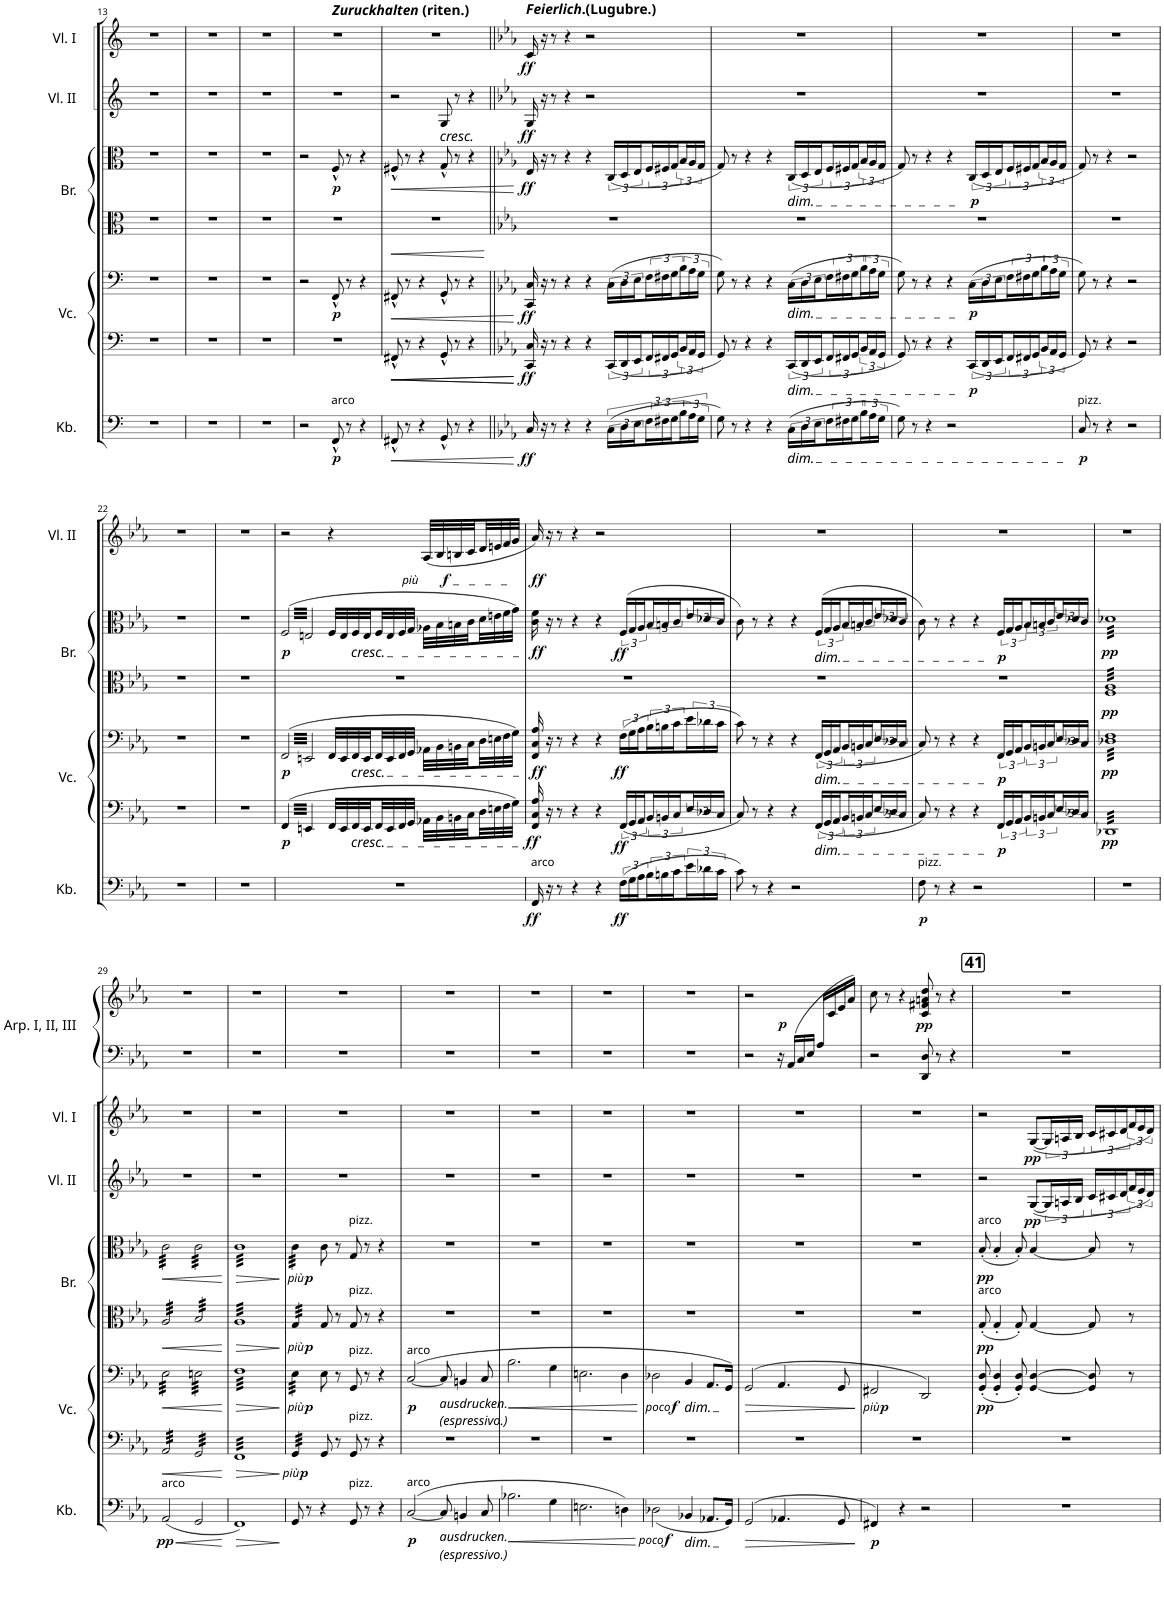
**kern	**dynam	**kern	**dynam	**kern	**dynam	**kern	**dynam	**kern	**dynam	**kern	**dynam	**kern	**dynam	**kern	**dynam	**kern	**kern	**dynam
*part10	*part10	*part9	*part9	*part8	*part8	*part7	*part7	*part6	*part6	*part5	*part5	*part4	*part4	*part3	*part3	*part2	*part1	*part1
*staff10	*staff10	*staff9	*staff9	*staff8	*staff8	*staff7	*staff7	*staff6	*staff6	*staff5	*staff5	*staff4	*staff4	*staff3	*staff3	*staff2	*staff1	*staff1
*I"8 Kontrabässe	*	*I"12 Violoncelle	*	*I"12 Violoncelle	*	*I"12 Bratschen	*	*I"12 Bratschen	*	*I"Violine II	*	*I"Violine II	*	*I"Violine I	*	*I"Arpa I, II, III	*I"Arpa I, II, III	*
*I'Kb.	*	*I'Vc.	*	*I'Vc.	*	*I'Br.	*	*I'Br.	*	*I'Vl. II	*	*I'Vl. II	*	*I'Vl. I	*	*I'Arp. I, II, III	*I'Arp. I, II, III	*
!!LO:PB:g=z
*clefF4	*	*clefF4	*	*clefF4	*	*clefC3	*	*clefC3	*	*clefG2	*	*clefG2	*	*clefG2	*	*clefF4	*clefG2	*
*Trd7c12	*	*	*	*	*	*	*	*	*	*	*	*	*	*Trd1c2	*	*Trd1c2	*Trd1c2	*
*k[]	*	*k[]	*	*k[]	*	*k[]	*	*k[]	*	*k[]	*	*k[]	*	*k[]	*	*k[]	*k[]	*
*M4/4	*	*M4/4	*	*M4/4	*	*M4/4	*	*M4/4	*	*M4/4	*	*M4/4	*	*M4/4	*	*M4/4	*M4/4	*
=13	=13	=13	=13	=13	=13	=13	=13	=13	=13	=13	=13	=13	=13	=13	=13	=13	=13	=13
1r	.	1r	.	1r	.	1r	.	1r	.	1r	.	1r	.	1r	.	1r	1r	.
=14	=14	=14	=14	=14	=14	=14	=14	=14	=14	=14	=14	=14	=14	=14	=14	=14	=14	=14
1r	.	1r	.	1r	.	1r	.	1r	.	1r	.	1r	.	1r	.	1r	1r	.
=15	=15	=15	=15	=15	=15	=15	=15	=15	=15	=15	=15	=15	=15	=15	=15	=15	=15	=15
1r	.	1r	.	1r	.	1r	.	1r	.	1r	.	1r	.	1r	.	1r	1r	.
=16	=16	=16	=16	=16	=16	=16	=16	=16	=16	=16	=16	=16	=16	=16	=16	=16	=16	=16
2r	.	1r	.	2r	.	1r	.	2r	.	1r	.	1r	.	1r	.	1r	1r	.
!LO:TX:a:t=arco	!	!	!	!	!	!	!	!	!	!	!	!	!	!	!	!	!	!
!	!LO:DY:b	!	!	!	!LO:DY:b	!	!	!	!LO:DY:b	!	!	!	!	!	!	!	!	!
8FF^^/	p	.	.	8FF^^/	p	.	.	8F^^/	p	.	.	.	.	.	.	.	.	.
8r	.	.	.	8r	.	.	.	8r	.	.	.	.	.	.	.	.	.	.
4r	.	.	.	4r	.	.	.	4r	.	.	.	.	.	.	.	.	.	.
=17	=17	=17	=17	=17	=17	=17	=17	=17	=17	=17	=17	=17	=17	=17	=17	=17	=17	=17
!	!LO:HP:b	!	!	!	!LO:HP:b	!	!	!	!LO:HP:b	!	!	!	!	!	!	!	!	!
8FF#X^^/	<	8FF#X^^/	.	8FF#X^^/	<	1r	.	8F#X^^/	<	1r	.	2r	.	1r	.	1r	1r	.
8r	.	8r	.	8r	.	.	.	8r	.	.	.	.	.	.	.	.	.	.
4r	.	4r	.	4r	.	.	.	4r	.	.	.	.	.	.	.	.	.	.
!	!	!	!	!	!	!	!	!	!	!	!	!LO:TX:b:i:t=cresc.	!	!	!	!	!	!
8GG^^/	.	8GG^^/	.	8GG^^/	.	.	.	8G^^/	.	.	.	8G/	.	.	.	.	.	.
8r	.	8r	.	8r	.	.	.	8r	.	.	.	8r	.	.	.	.	.	.
4r	.	4r	.	4r	.	.	.	4r	.	.	.	4r	.	.	.	.	.	.
.	[	.	.	.	[	.	.	.	[	.	.	.	.	.	.	.	.	.
=18||	=18||	=18||	=18||	=18||	=18||	=18||	=18||	=18||	=18||	=18||	=18||	=18||	=18||	=18||	=18||	=18||	=18||	=18||
*k[b-e-a-]	*	*k[b-e-a-]	*	*k[b-e-a-]	*	*k[b-e-a-]	*	*k[b-e-a-]	*	*k[b-e-a-]	*	*k[b-e-a-]	*	*k[b-e-a-]	*	*k[b-e-a-]	*k[b-e-a-]	*
!	!LO:DY:b	!	!LO:DY:b	!	!LO:DY:b	!	!	!	!LO:DY:b	!	!	!	!LO:DY:b	!	!LO:DY:b	!	!	!
16C/	ff	16CC/ 16C/	ff	16CC/ 16C/	ff	1r	.	16E-/	ff	1r	.	16G/	ff	16c/	ff	1r	1r	.
16r	.	16r	.	16r	.	.	.	16r	.	.	.	16r	.	16r	.	.	.	.
8r	.	8r	.	8r	.	.	.	8r	.	.	.	8r	.	8r	.	.	.	.
4r	.	4r	.	4r	.	.	.	4r	.	.	.	4r	.	4r	.	.	.	.
4r	.	4r	.	4r	.	.	.	4r	.	.	.	2r	.	2r	.	.	.	.
*	*	*Xbrackettup	*	*	*	*	*	*Xbrackettup	*	*	*	*	*	*	*	*	*	*
(36C\LL	.	36CC/LL	.	(36C\LL	.	.	.	(36C/LL	.	.	.	.	.	.	.	.	.	.
36D\	.	36DD/	.	36D\	.	.	.	36D/	.	.	.	.	.	.	.	.	.	.
36E-\J	.	36EE-/J	.	36E-\J	.	.	.	36E-/J	.	.	.	.	.	.	.	.	.	.
36F\L	.	36FF/L	.	36F\L	.	.	.	36F/L	.	.	.	.	.	.	.	.	.	.
36F#X\	.	36FF#X/	.	36F#X\	.	.	.	36F#X/	.	.	.	.	.	.	.	.	.	.
36G\J	.	36GG/J	.	36G\J	.	.	.	36G/J	.	.	.	.	.	.	.	.	.	.
36B-\L	.	36BB-/L	.	36B-\L	.	.	.	36B-/L	.	.	.	.	.	.	.	.	.	.
36A-\	.	36AA-/	.	36A-\	.	.	.	36A-/	.	.	.	.	.	.	.	.	.	.
36G\JJ	.	36GG/JJ	.	36G\JJ	.	.	.	36G/JJ	.	.	.	.	.	.	.	.	.	.
=19	=19	=19	=19	=19	=19	=19	=19	=19	=19	=19	=19	=19	=19	=19	=19	=19	=19	=19
8G\)	.	8GG/	.	8G\)	.	1r	.	8G/)	.	1r	.	1r	.	1r	.	1r	1r	.
8r	.	8r	.	8r	.	.	.	8r	.	.	.	.	.	.	.	.	.	.
4r	.	4r	.	4r	.	.	.	4r	.	.	.	.	.	.	.	.	.	.
4r	.	4r	.	4r	.	.	.	4r	.	.	.	.	.	.	.	.	.	.
!	!	!	!	!	!	!	!	!LO:TX:b:i:t=dim.	!	!	!	!	!	!	!	!	!	!
!	!	!	!	!LO:TX:b:i:t=dim.	!	!	!	!	!	!	!	!	!	!	!	!	!	!
!	!	!LO:TX:b:i:t=dim.	!	!	!	!	!	!	!	!	!	!	!	!	!	!	!	!
!LO:TX:b:i:t=dim.	!	!	!	!	!	!	!	!	!	!	!	!	!	!	!	!	!	!
(36C\LL	.	36CC/LL	.	(36C\LL	.	.	.	(36C/LL	.	.	.	.	.	.	.	.	.	.
36D\	.	36DD/	.	36D\	.	.	.	36D/	.	.	.	.	.	.	.	.	.	.
36E-\J	.	36EE-/J	.	36E-\J	.	.	.	36E-/J	.	.	.	.	.	.	.	.	.	.
36F\L	.	36FF/L	.	36F\L	.	.	.	36F/L	.	.	.	.	.	.	.	.	.	.
36F#X\	.	36FF#X/	.	36F#X\	.	.	.	36F#X/	.	.	.	.	.	.	.	.	.	.
36G\J	.	36GG/J	.	36G\J	.	.	.	36G/J	.	.	.	.	.	.	.	.	.	.
36B-\L	.	36BB-/L	.	36B-\L	.	.	.	36B-/L	.	.	.	.	.	.	.	.	.	.
36A-\	.	36AA-/	.	36A-\	.	.	.	36A-/	.	.	.	.	.	.	.	.	.	.
36G\JJ	.	36GG/JJ	.	36G\JJ	.	.	.	36G/JJ	.	.	.	.	.	.	.	.	.	.
=20	=20	=20	=20	=20	=20	=20	=20	=20	=20	=20	=20	=20	=20	=20	=20	=20	=20	=20
8G\)	.	8GG/	.	8G\)	.	1r	.	8G/)	.	1r	.	1r	.	1r	.	1r	1r	.
8r	.	8r	.	8r	.	.	.	8r	.	.	.	.	.	.	.	.	.	.
4r	.	4r	.	4r	.	.	.	4r	.	.	.	.	.	.	.	.	.	.
2r	.	4r	.	4r	.	.	.	4r	.	.	.	.	.	.	.	.	.	.
!	!	!	!LO:DY:b	!	!LO:DY:b	!	!	!	!LO:DY:b	!	!	!	!	!	!	!	!	!
.	.	36CC/LL	p	(36C\LL	p	.	.	(36C/LL	p	.	.	.	.	.	.	.	.	.
.	.	36DD/	.	36D\	.	.	.	36D/	.	.	.	.	.	.	.	.	.	.
.	.	36EE-/J	.	36E-\J	.	.	.	36E-/J	.	.	.	.	.	.	.	.	.	.
.	.	36FF/L	.	36F\L	.	.	.	36F/L	.	.	.	.	.	.	.	.	.	.
.	.	36FF#X/	.	36F#X\	.	.	.	36F#X/	.	.	.	.	.	.	.	.	.	.
.	.	36GG/J	.	36G\J	.	.	.	36G/J	.	.	.	.	.	.	.	.	.	.
.	.	36BB-/L	.	36B-\L	.	.	.	36B-/L	.	.	.	.	.	.	.	.	.	.
.	.	36AA-/	.	36A-\	.	.	.	36A-/	.	.	.	.	.	.	.	.	.	.
.	.	36GG/JJ	.	36G\JJ	.	.	.	36G/JJ	.	.	.	.	.	.	.	.	.	.
=21	=21	=21	=21	=21	=21	=21	=21	=21	=21	=21	=21	=21	=21	=21	=21	=21	=21	=21
!LO:TX:a:t=pizz.	!	!	!	!	!	!	!	!	!	!	!	!	!	!	!	!	!	!
!	!LO:DY:b	!	!	!	!	!	!	!	!	!	!	!	!	!	!	!	!	!
8C/	p	8GG/	.	8G\)	.	1r	.	8G/)	.	1r	.	1r	.	1r	.	1r	1r	.
8r	.	8r	.	8r	.	.	.	8r	.	.	.	.	.	.	.	.	.	.
4r	.	4r	.	4r	.	.	.	4r	.	.	.	.	.	.	.	.	.	.
2r	.	2r	.	2r	.	.	.	2r	.	.	.	.	.	.	.	.	.	.
!!LO:LB:g=z
=22	=22	=22	=22	=22	=22	=22	=22	=22	=22	=22	=22	=22	=22	=22	=22	=22	=22	=22
1r	.	1r	.	1r	.	1r	.	1r	.	1r	.	1r	.	1r	.	1r	1r	.
=23	=23	=23	=23	=23	=23	=23	=23	=23	=23	=23	=23	=23	=23	=23	=23	=23	=23	=23
1r	.	1r	.	1r	.	1r	.	1r	.	1r	.	1r	.	1r	.	1r	1r	.
=24	=24	=24	=24	=24	=24	=24	=24	=24	=24	=24	=24	=24	=24	=24	=24	=24	=24	=24
!	!	!	!LO:DY:b	!	!LO:DY:b	!	!	!	!LO:DY:b	!	!	!	!	!	!	!	!	!
*	*	*	*	*tremolo	*	*	*	*	*	*	*	*	*	*	*	*	*	*
*	*	*	*	*	*	*	*	*tremolo	*	*	*	*	*	*	*	*	*	*
1r	.	4FF/	p	(32FF/LLL	p	1r	.	(32F/LLL	p	2r	.	1r	.	1r	.	1r	1r	.
.	.	.	.	32EEn/	.	.	.	32En/	.	.	.	.	.	.	.	.	.	.
.	.	.	.	32FF/	.	.	.	32F/	.	.	.	.	.	.	.	.	.	.
.	.	.	.	32EEn/	.	.	.	32En/	.	.	.	.	.	.	.	.	.	.
.	.	.	.	32FF/	.	.	.	32F/	.	.	.	.	.	.	.	.	.	.
.	.	.	.	32EEn/	.	.	.	32En/	.	.	.	.	.	.	.	.	.	.
.	.	.	.	32FF/	.	.	.	32F/	.	.	.	.	.	.	.	.	.	.
.	.	.	.	32EEn/	.	.	.	32En/	.	.	.	.	.	.	.	.	.	.
.	.	4EEn/	.	32FF/	.	.	.	32F/	.	.	.	.	.	.	.	.	.	.
.	.	.	.	32EEn/	.	.	.	32En/	.	.	.	.	.	.	.	.	.	.
.	.	.	.	32FF/	.	.	.	32F/	.	.	.	.	.	.	.	.	.	.
.	.	.	.	32EEn/	.	.	.	32En/	.	.	.	.	.	.	.	.	.	.
.	.	.	.	32FF/	.	.	.	32F/	.	.	.	.	.	.	.	.	.	.
.	.	.	.	32EEn/	.	.	.	32En/	.	.	.	.	.	.	.	.	.	.
.	.	.	.	32FF/	.	.	.	32F/	.	.	.	.	.	.	.	.	.	.
.	.	.	.	32EEn/JJJ	.	.	.	32En/JJJ	.	.	.	.	.	.	.	.	.	.
*	*	*	*	*	*	*	*	*Xtremolo	*	*	*	*	*	*	*	*	*	*
*	*	*	*	*Xtremolo	*	*	*	*	*	*	*	*	*	*	*	*	*	*
.	.	32FF/LLL	.	32FF/LLL	.	.	.	32F/LLL	.	4r	.	.	.	.	.	.	.	.
.	.	32EE/	.	32EE/	.	.	.	32E/	.	.	.	.	.	.	.	.	.	.
!	!	!	!	!	!	!	!	!LO:TX:b:i:t=cresc.	!	!	!	!	!	!	!	!	!	!
!	!	!	!	!LO:TX:b:i:t=cresc.	!	!	!	!	!	!	!	!	!	!	!	!	!	!
!	!	!LO:TX:b:i:t=cresc.	!	!	!	!	!	!	!	!	!	!	!	!	!	!	!	!
.	.	32FF/	.	32FF/	.	.	.	32F/	.	.	.	.	.	.	.	.	.	.
.	.	32EE/	.	32EE/	.	.	.	32E/	.	.	.	.	.	.	.	.	.	.
.	.	32FF/	.	32FF/	.	.	.	32F/	.	.	.	.	.	.	.	.	.	.
.	.	32EE/	.	32EE/	.	.	.	32E/	.	.	.	.	.	.	.	.	.	.
.	.	32FF/	.	32FF/	.	.	.	32F/	.	.	.	.	.	.	.	.	.	.
.	.	32GG/JJJ	.	32GG/JJJ	.	.	.	32G/JJJ	.	.	.	.	.	.	.	.	.	.
!	!	!	!	!	!	!	!	!	!	!	!LO:DY:b	!	!	!	!	!	!	!
!	!	!	!	!	!	!	!	!	!	!	!LO:DY:n=1:b	!	!	!	!	!	!	!
.	.	32AA-X\LLL	.	32AA-X\LLL	.	.	.	32A-X\LLL	.	32A-/LLL	other-dynamics f	.	.	.	.	.	.	.
.	.	32BB-\	.	32BB-\	.	.	.	32B-\	.	32B-/	.	.	.	.	.	.	.	.
.	.	32BBn\	.	32BBn\	.	.	.	32Bn\	.	32Bn/	.	.	.	.	.	.	.	.
.	.	32C\	.	32C\	.	.	.	32c\	.	32c/	.	.	.	.	.	.	.	.
.	.	32D\	.	32D\	.	.	.	32d\	.	32d/	.	.	.	.	.	.	.	.
.	.	32En\	.	32En\	.	.	.	32en\	.	32en/	.	.	.	.	.	.	.	.
.	.	32F\	.	32F\	.	.	.	32f\	.	32f/	.	.	.	.	.	.	.	.
.	.	32G\JJJ	.	32G\JJJ)	.	.	.	32g\JJJ)	.	32g/JJJ	.	.	.	.	.	.	.	.
=25	=25	=25	=25	=25	=25	=25	=25	=25	=25	=25	=25	=25	=25	=25	=25	=25	=25	=25
!LO:TX:a:t=arco	!	!	!	!	!	!	!	!	!	!	!	!	!	!	!	!	!	!
!	!LO:DY:b	!	!LO:DY:b	!	!LO:DY:b	!	!	!	!LO:DY:b	!	!LO:DY:b	!	!	!	!	!	!	!
16FF/	ff	16FF/ 16C/ 16A-/	ff	16FF/ 16C/ 16A-/	ff	1r	.	16c\ 16f\	ff	16a-/	ff	1r	.	1r	.	1r	1r	.
16r	.	16r	.	16r	.	.	.	16r	.	16r	.	.	.	.	.	.	.	.
8r	.	8r	.	8r	.	.	.	8r	.	8r	.	.	.	.	.	.	.	.
4r	.	4r	.	4r	.	.	.	4r	.	4r	.	.	.	.	.	.	.	.
4r	.	4r	.	4r	.	.	.	4r	.	2r	.	.	.	.	.	.	.	.
!	!LO:DY:b	!	!LO:DY:b	!	!LO:DY:b	!	!	!	!LO:DY:b	!	!	!	!	!	!	!	!	!
(36F\LL	ff	36FF/LL	ff	(36F\LL	ff	.	.	(36F/LL	ff	.	.	.	.	.	.	.	.	.
36G\	.	36GG/	.	36G\	.	.	.	36G/	.	.	.	.	.	.	.	.	.	.
36A-\J	.	36AA-/J	.	36A-\J	.	.	.	36A-/J	.	.	.	.	.	.	.	.	.	.
36B-\L	.	36BB-/L	.	36B-\L	.	.	.	36B-/L	.	.	.	.	.	.	.	.	.	.
36Bn\	.	36BBn/	.	36Bn\	.	.	.	36Bn/	.	.	.	.	.	.	.	.	.	.
36c\J	.	36C/J	.	36c\J	.	.	.	36c/J	.	.	.	.	.	.	.	.	.	.
36e-\L	.	36E-/L	.	36e-\L	.	.	.	36e-/L	.	.	.	.	.	.	.	.	.	.
36d-X\	.	36D-X/	.	36d-X\	.	.	.	36d-X/	.	.	.	.	.	.	.	.	.	.
36c\JJ	.	36C/JJ	.	36c\JJ	.	.	.	36c/JJ	.	.	.	.	.	.	.	.	.	.
=26	=26	=26	=26	=26	=26	=26	=26	=26	=26	=26	=26	=26	=26	=26	=26	=26	=26	=26
8c\)	.	8C/	.	8c\)	.	1r	.	8c\)	.	1r	.	1r	.	1r	.	1r	1r	.
8r	.	8r	.	8r	.	.	.	8r	.	.	.	.	.	.	.	.	.	.
4r	.	4r	.	4r	.	.	.	4r	.	.	.	.	.	.	.	.	.	.
2r	.	4r	.	4r	.	.	.	4r	.	.	.	.	.	.	.	.	.	.
*	*	*	*	*Xbrackettup	*	*	*	*	*	*	*	*	*	*	*	*	*	*
!	!	!	!	!	!	!	!	!LO:TX:b:i:t=dim.	!	!	!	!	!	!	!	!	!	!
!	!	!	!	!LO:TX:b:i:t=dim.	!	!	!	!	!	!	!	!	!	!	!	!	!	!
!	!	!LO:TX:b:i:t=dim.	!	!	!	!	!	!	!	!	!	!	!	!	!	!	!	!
.	.	36FF/LL	.	(36FF/LL	.	.	.	(36F/LL	.	.	.	.	.	.	.	.	.	.
.	.	36GG/	.	36GG/	.	.	.	36G/	.	.	.	.	.	.	.	.	.	.
.	.	36AA-/J	.	36AA-/J	.	.	.	36A-/J	.	.	.	.	.	.	.	.	.	.
.	.	36BB-/L	.	36BB-/L	.	.	.	36B-/L	.	.	.	.	.	.	.	.	.	.
.	.	36BBn/	.	36BBn/	.	.	.	36Bn/	.	.	.	.	.	.	.	.	.	.
.	.	36C/J	.	36C/J	.	.	.	36c/J	.	.	.	.	.	.	.	.	.	.
.	.	36E-/L	.	36E-/L	.	.	.	36e-/L	.	.	.	.	.	.	.	.	.	.
.	.	36D-X/	.	36D-X/	.	.	.	36d-X/	.	.	.	.	.	.	.	.	.	.
.	.	36C/JJ	.	36C/JJ	.	.	.	36c/JJ	.	.	.	.	.	.	.	.	.	.
=27	=27	=27	=27	=27	=27	=27	=27	=27	=27	=27	=27	=27	=27	=27	=27	=27	=27	=27
!LO:TX:a:t=pizz.	!	!	!	!	!	!	!	!	!	!	!	!	!	!	!	!	!	!
!	!LO:DY:b	!	!	!	!	!	!	!	!	!	!	!	!	!	!	!	!	!
8F\	p	8C/	.	8C/)	.	1r	.	8c\)	.	1r	.	1r	.	1r	.	1r	1r	.
8r	.	8r	.	8r	.	.	.	8r	.	.	.	.	.	.	.	.	.	.
4r	.	4r	.	4r	.	.	.	4r	.	.	.	.	.	.	.	.	.	.
2r	.	4r	.	4r	.	.	.	4r	.	.	.	.	.	.	.	.	.	.
!	!	!	!LO:DY:b	!	!LO:DY:b	!	!	!	!LO:DY:b	!	!	!	!	!	!	!	!	!
.	.	36FF/LL	p	36FF/LL	p	.	.	36F/LL	p	.	.	.	.	.	.	.	.	.
.	.	36GG/	.	36GG/	.	.	.	36G/	.	.	.	.	.	.	.	.	.	.
.	.	36AA-/J	.	36AA-/J	.	.	.	36A-/J	.	.	.	.	.	.	.	.	.	.
.	.	36BB-/L	.	36BB-/L	.	.	.	36B-/L	.	.	.	.	.	.	.	.	.	.
.	.	36BBn/	.	36BBn/	.	.	.	36Bn/	.	.	.	.	.	.	.	.	.	.
.	.	36C/J	.	36C/J	.	.	.	36c/J	.	.	.	.	.	.	.	.	.	.
.	.	36E-/L	.	36E-/L	.	.	.	36e-/L	.	.	.	.	.	.	.	.	.	.
.	.	36D-X/	.	36D-X/	.	.	.	36d-X/	.	.	.	.	.	.	.	.	.	.
.	.	36C/JJ	.	36C/JJ	.	.	.	36c/JJ	.	.	.	.	.	.	.	.	.	.
=28	=28	=28	=28	=28	=28	=28	=28	=28	=28	=28	=28	=28	=28	=28	=28	=28	=28	=28
!	!	!	!LO:DY:b	!	!LO:DY:b	!	!LO:DY:b	!	!LO:DY:b	!	!	!	!	!	!	!	!	!
*	*	*tremolo	*	*	*	*	*	*	*	*	*	*	*	*	*	*	*	*
*	*	*	*	*tremolo	*	*	*	*	*	*	*	*	*	*	*	*	*	*
*	*	*	*	*	*	*tremolo	*	*	*	*	*	*	*	*	*	*	*	*
*	*	*	*	*	*	*	*	*tremolo	*	*	*	*	*	*	*	*	*	*
1r	.	32DD-XLLL	pp	32D-X 32FLLL	pp	32F 32A-LLL	pp	32d-XLLL	pp	1r	.	1r	.	1r	.	1r	1r	.
.	.	32DD-X	.	32D-X 32F	.	32F 32A-	.	32d-X	.	.	.	.	.	.	.	.	.	.
.	.	32DD-X	.	32D-X 32F	.	32F 32A-	.	32d-X	.	.	.	.	.	.	.	.	.	.
.	.	32DD-X	.	32D-X 32F	.	32F 32A-	.	32d-X	.	.	.	.	.	.	.	.	.	.
.	.	32DD-X	.	32D-X 32F	.	32F 32A-	.	32d-X	.	.	.	.	.	.	.	.	.	.
.	.	32DD-X	.	32D-X 32F	.	32F 32A-	.	32d-X	.	.	.	.	.	.	.	.	.	.
.	.	32DD-X	.	32D-X 32F	.	32F 32A-	.	32d-X	.	.	.	.	.	.	.	.	.	.
.	.	32DD-X	.	32D-X 32F	.	32F 32A-	.	32d-X	.	.	.	.	.	.	.	.	.	.
.	.	32DD-X	.	32D-X 32F	.	32F 32A-	.	32d-X	.	.	.	.	.	.	.	.	.	.
.	.	32DD-X	.	32D-X 32F	.	32F 32A-	.	32d-X	.	.	.	.	.	.	.	.	.	.
.	.	32DD-X	.	32D-X 32F	.	32F 32A-	.	32d-X	.	.	.	.	.	.	.	.	.	.
.	.	32DD-X	.	32D-X 32F	.	32F 32A-	.	32d-X	.	.	.	.	.	.	.	.	.	.
.	.	32DD-X	.	32D-X 32F	.	32F 32A-	.	32d-X	.	.	.	.	.	.	.	.	.	.
.	.	32DD-X	.	32D-X 32F	.	32F 32A-	.	32d-X	.	.	.	.	.	.	.	.	.	.
.	.	32DD-X	.	32D-X 32F	.	32F 32A-	.	32d-X	.	.	.	.	.	.	.	.	.	.
.	.	32DD-X	.	32D-X 32F	.	32F 32A-	.	32d-X	.	.	.	.	.	.	.	.	.	.
.	.	32DD-X	.	32D-X 32F	.	32F 32A-	.	32d-X	.	.	.	.	.	.	.	.	.	.
.	.	32DD-X	.	32D-X 32F	.	32F 32A-	.	32d-X	.	.	.	.	.	.	.	.	.	.
.	.	32DD-X	.	32D-X 32F	.	32F 32A-	.	32d-X	.	.	.	.	.	.	.	.	.	.
.	.	32DD-X	.	32D-X 32F	.	32F 32A-	.	32d-X	.	.	.	.	.	.	.	.	.	.
.	.	32DD-X	.	32D-X 32F	.	32F 32A-	.	32d-X	.	.	.	.	.	.	.	.	.	.
.	.	32DD-X	.	32D-X 32F	.	32F 32A-	.	32d-X	.	.	.	.	.	.	.	.	.	.
.	.	32DD-X	.	32D-X 32F	.	32F 32A-	.	32d-X	.	.	.	.	.	.	.	.	.	.
.	.	32DD-X	.	32D-X 32F	.	32F 32A-	.	32d-X	.	.	.	.	.	.	.	.	.	.
.	.	32DD-X	.	32D-X 32F	.	32F 32A-	.	32d-X	.	.	.	.	.	.	.	.	.	.
.	.	32DD-X	.	32D-X 32F	.	32F 32A-	.	32d-X	.	.	.	.	.	.	.	.	.	.
.	.	32DD-X	.	32D-X 32F	.	32F 32A-	.	32d-X	.	.	.	.	.	.	.	.	.	.
.	.	32DD-X	.	32D-X 32F	.	32F 32A-	.	32d-X	.	.	.	.	.	.	.	.	.	.
.	.	32DD-X	.	32D-X 32F	.	32F 32A-	.	32d-X	.	.	.	.	.	.	.	.	.	.
.	.	32DD-X	.	32D-X 32F	.	32F 32A-	.	32d-X	.	.	.	.	.	.	.	.	.	.
.	.	32DD-X	.	32D-X 32F	.	32F 32A-	.	32d-X	.	.	.	.	.	.	.	.	.	.
.	.	32DD-XJJJ	.	32D-X 32FJJJ	.	32F 32A-JJJ	.	32d-XJJJ	.	.	.	.	.	.	.	.	.	.
!!LO:LB:g=z
=29	=29	=29	=29	=29	=29	=29	=29	=29	=29	=29	=29	=29	=29	=29	=29	=29	=29	=29
!LO:TX:a:t=arco	!	!	!	!	!	!	!	!	!	!	!	!	!	!	!	!	!	!
!	!LO:HP:b	!	!	!	!LO:HP:b	!	!	!	!LO:HP:b	!	!	!	!	!	!	!	!	!
!	!LO:DY:n=1:b	!	!	!	!	!	!	!	!	!	!	!	!	!	!	!	!	!
(2AA-/	< pp	32AA-/LLL	.	32E-\LLL	<	32A-/LLL	.	32c\LLL	<	1r	.	1r	.	1r	.	1r	1r	.
.	.	32AA-/	.	32E-\	.	32A-/	.	32c\	.	.	.	.	.	.	.	.	.	.
.	.	32AA-/	.	32E-\	.	32A-/	.	32c\	.	.	.	.	.	.	.	.	.	.
.	.	32AA-/	.	32E-\	.	32A-/	.	32c\	.	.	.	.	.	.	.	.	.	.
.	.	32AA-/	.	32E-\	.	32A-/	.	32c\	.	.	.	.	.	.	.	.	.	.
.	.	32AA-/	.	32E-\	.	32A-/	.	32c\	.	.	.	.	.	.	.	.	.	.
.	.	32AA-/	.	32E-\	.	32A-/	.	32c\	.	.	.	.	.	.	.	.	.	.
.	.	32AA-/	.	32E-\	.	32A-/	.	32c\	.	.	.	.	.	.	.	.	.	.
.	.	32AA-/	.	32E-\	.	32A-/	.	32c\	.	.	.	.	.	.	.	.	.	.
.	.	32AA-/	.	32E-\	.	32A-/	.	32c\	.	.	.	.	.	.	.	.	.	.
.	.	32AA-/	.	32E-\	.	32A-/	.	32c\	.	.	.	.	.	.	.	.	.	.
.	.	32AA-/	.	32E-\	.	32A-/	.	32c\	.	.	.	.	.	.	.	.	.	.
.	.	32AA-/	.	32E-\	.	32A-/	.	32c\	.	.	.	.	.	.	.	.	.	.
.	.	32AA-/	.	32E-\	.	32A-/	.	32c\	.	.	.	.	.	.	.	.	.	.
.	.	32AA-/	.	32E-\	.	32A-/	.	32c\	.	.	.	.	.	.	.	.	.	.
.	.	32AA-/JJJ	.	32E-\JJJ	.	32A-/JJJ	.	32c\JJJ	.	.	.	.	.	.	.	.	.	.
2GG/	.	32GG/LLL	.	32En\LLL	.	32B-/LLL	.	32c\LLL	.	.	.	.	.	.	.	.	.	.
.	.	32GG/	.	32En\	.	32B-/	.	32c\	.	.	.	.	.	.	.	.	.	.
.	.	32GG/	.	32En\	.	32B-/	.	32c\	.	.	.	.	.	.	.	.	.	.
.	.	32GG/	.	32En\	.	32B-/	.	32c\	.	.	.	.	.	.	.	.	.	.
.	.	32GG/	.	32En\	.	32B-/	.	32c\	.	.	.	.	.	.	.	.	.	.
.	.	32GG/	.	32En\	.	32B-/	.	32c\	.	.	.	.	.	.	.	.	.	.
.	.	32GG/	.	32En\	.	32B-/	.	32c\	.	.	.	.	.	.	.	.	.	.
.	.	32GG/	.	32En\	.	32B-/	.	32c\	.	.	.	.	.	.	.	.	.	.
.	.	32GG/	.	32En\	.	32B-/	.	32c\	.	.	.	.	.	.	.	.	.	.
.	.	32GG/	.	32En\	.	32B-/	.	32c\	.	.	.	.	.	.	.	.	.	.
.	.	32GG/	.	32En\	.	32B-/	.	32c\	.	.	.	.	.	.	.	.	.	.
.	.	32GG/	.	32En\	.	32B-/	.	32c\	.	.	.	.	.	.	.	.	.	.
.	.	32GG/	.	32En\	.	32B-/	.	32c\	.	.	.	.	.	.	.	.	.	.
.	.	32GG/	.	32En\	.	32B-/	.	32c\	.	.	.	.	.	.	.	.	.	.
.	.	32GG/	.	32En\	.	32B-/	.	32c\	.	.	.	.	.	.	.	.	.	.
.	.	32GG/JJJ	.	32En\JJJ	.	32B-/JJJ	.	32c\JJJ	.	.	.	.	.	.	.	.	.	.
.	[	.	.	.	[	.	.	.	[	.	.	.	.	.	.	.	.	.
=30	=30	=30	=30	=30	=30	=30	=30	=30	=30	=30	=30	=30	=30	=30	=30	=30	=30	=30
!	!LO:HP:b	!	!	!	!LO:HP:b	!	!	!	!LO:HP:b	!	!	!	!	!	!	!	!	!
1FF)	>	32FFLLL	.	32FLLL	>	32A-LLL	.	32cLLL	>	1r	.	1r	.	1r	.	1r	1r	.
.	.	32FF	.	32F	.	32A-	.	32c	.	.	.	.	.	.	.	.	.	.
.	.	32FF	.	32F	.	32A-	.	32c	.	.	.	.	.	.	.	.	.	.
.	.	32FF	.	32F	.	32A-	.	32c	.	.	.	.	.	.	.	.	.	.
.	.	32FF	.	32F	.	32A-	.	32c	.	.	.	.	.	.	.	.	.	.
.	.	32FF	.	32F	.	32A-	.	32c	.	.	.	.	.	.	.	.	.	.
.	.	32FF	.	32F	.	32A-	.	32c	.	.	.	.	.	.	.	.	.	.
.	.	32FF	.	32F	.	32A-	.	32c	.	.	.	.	.	.	.	.	.	.
.	.	32FF	.	32F	.	32A-	.	32c	.	.	.	.	.	.	.	.	.	.
.	.	32FF	.	32F	.	32A-	.	32c	.	.	.	.	.	.	.	.	.	.
.	.	32FF	.	32F	.	32A-	.	32c	.	.	.	.	.	.	.	.	.	.
.	.	32FF	.	32F	.	32A-	.	32c	.	.	.	.	.	.	.	.	.	.
.	.	32FF	.	32F	.	32A-	.	32c	.	.	.	.	.	.	.	.	.	.
.	.	32FF	.	32F	.	32A-	.	32c	.	.	.	.	.	.	.	.	.	.
.	.	32FF	.	32F	.	32A-	.	32c	.	.	.	.	.	.	.	.	.	.
.	.	32FF	.	32F	.	32A-	.	32c	.	.	.	.	.	.	.	.	.	.
.	.	32FF	.	32F	.	32A-	.	32c	.	.	.	.	.	.	.	.	.	.
.	.	32FF	.	32F	.	32A-	.	32c	.	.	.	.	.	.	.	.	.	.
.	.	32FF	.	32F	.	32A-	.	32c	.	.	.	.	.	.	.	.	.	.
.	.	32FF	.	32F	.	32A-	.	32c	.	.	.	.	.	.	.	.	.	.
.	.	32FF	.	32F	.	32A-	.	32c	.	.	.	.	.	.	.	.	.	.
.	.	32FF	.	32F	.	32A-	.	32c	.	.	.	.	.	.	.	.	.	.
.	.	32FF	.	32F	.	32A-	.	32c	.	.	.	.	.	.	.	.	.	.
.	.	32FF	.	32F	.	32A-	.	32c	.	.	.	.	.	.	.	.	.	.
.	.	32FF	.	32F	.	32A-	.	32c	.	.	.	.	.	.	.	.	.	.
.	.	32FF	.	32F	.	32A-	.	32c	.	.	.	.	.	.	.	.	.	.
.	.	32FF	.	32F	.	32A-	.	32c	.	.	.	.	.	.	.	.	.	.
.	.	32FF	.	32F	.	32A-	.	32c	.	.	.	.	.	.	.	.	.	.
.	.	32FF	.	32F	.	32A-	.	32c	.	.	.	.	.	.	.	.	.	.
.	.	32FF	.	32F	.	32A-	.	32c	.	.	.	.	.	.	.	.	.	.
.	.	32FF	.	32F	.	32A-	.	32c	.	.	.	.	.	.	.	.	.	.
.	.	32FFJJJ	.	32FJJJ	.	32A-JJJ	.	32cJJJ	.	.	.	.	.	.	.	.	.	.
.	]	.	.	.	]	.	.	.	]	.	.	.	.	.	.	.	.	.
=31	=31	=31	=31	=31	=31	=31	=31	=31	=31	=31	=31	=31	=31	=31	=31	=31	=31	=31
!	!	!	!LO:DY:b	!	!	!	!	!	!	!	!	!	!	!	!	!	!	!
!	!	!	!LO:DY:n=1:b	!	!LO:DY:b	!	!	!	!	!	!	!	!	!	!	!	!	!
!	!	!	!	!	!LO:DY:n=1:b	!	!LO:DY:b	!	!	!	!	!	!	!	!	!	!	!
!	!	!	!	!	!	!	!LO:DY:n=1:b	!	!LO:DY:b	!	!	!	!	!	!	!	!	!
!	!	!	!	!	!	!	!	!	!LO:DY:n=1:b	!	!	!	!	!	!	!	!	!
8GG/	.	32GG/LLL	other-dynamics p	32E-\LLL	other-dynamics p	32G/LLL	other-dynamics p	32c\LLL	other-dynamics p	1r	.	1r	.	1r	.	1r	1r	.
.	.	32GG/	.	32E-\	.	32G/	.	32c\	.	.	.	.	.	.	.	.	.	.
.	.	32GG/	.	32E-\	.	32G/	.	32c\	.	.	.	.	.	.	.	.	.	.
.	.	32GG/	.	32E-\	.	32G/	.	32c\	.	.	.	.	.	.	.	.	.	.
8r	.	32GG/	.	32E-\	.	32G/	.	32c\	.	.	.	.	.	.	.	.	.	.
.	.	32GG/	.	32E-\	.	32G/	.	32c\	.	.	.	.	.	.	.	.	.	.
.	.	32GG/	.	32E-\	.	32G/	.	32c\	.	.	.	.	.	.	.	.	.	.
.	.	32GG/JJJ	.	32E-\JJJ	.	32G/JJJ	.	32c\JJJ	.	.	.	.	.	.	.	.	.	.
*	*	*	*	*	*	*	*	*Xtremolo	*	*	*	*	*	*	*	*	*	*
*	*	*	*	*	*	*Xtremolo	*	*	*	*	*	*	*	*	*	*	*	*
*	*	*	*	*Xtremolo	*	*	*	*	*	*	*	*	*	*	*	*	*	*
*	*	*Xtremolo	*	*	*	*	*	*	*	*	*	*	*	*	*	*	*	*
4r	.	8GG/	.	8E-\	.	8G/	.	8c\	.	.	.	.	.	.	.	.	.	.
.	.	8r	.	8r	.	8r	.	8r	.	.	.	.	.	.	.	.	.	.
!	!	!	!	!	!	!	!	!LO:TX:a:t=pizz.	!	!	!	!	!	!	!	!	!	!
!	!	!	!	!	!	!LO:TX:a:t=pizz.	!	!	!	!	!	!	!	!	!	!	!	!
!	!	!	!	!LO:TX:a:t=pizz.	!	!	!	!	!	!	!	!	!	!	!	!	!	!
!	!	!LO:TX:a:t=pizz.	!	!	!	!	!	!	!	!	!	!	!	!	!	!	!	!
!LO:TX:a:t=pizz.	!	!	!	!	!	!	!	!	!	!	!	!	!	!	!	!	!	!
8GG/	.	8GG/	.	8GG/	.	8G/	.	8G/	.	.	.	.	.	.	.	.	.	.
8r	.	8r	.	8r	.	8r	.	8r	.	.	.	.	.	.	.	.	.	.
4r	.	4r	.	4r	.	4r	.	4r	.	.	.	.	.	.	.	.	.	.
=32	=32	=32	=32	=32	=32	=32	=32	=32	=32	=32	=32	=32	=32	=32	=32	=32	=32	=32
!	!	!	!	!LO:TX:a:t=arco	!	!	!	!	!	!	!	!	!	!	!	!	!	!
!LO:TX:a:t=arco	!	!	!	!	!	!	!	!	!	!	!	!	!	!	!	!	!	!
!	!LO:DY:b	!	!	!	!LO:DY:b	!	!	!	!	!	!	!	!	!	!	!	!	!
([2C/	p	1r	.	([2C/	p	1r	.	1r	.	1r	.	1r	.	1r	.	1r	1r	.
!	!	!	!	!LO:TX:b:i:t=ausdrucken.	!	!	!	!	!	!	!	!	!	!	!	!	!	!
!	!	!	!	!LO:TX:b:t=(espressivo.)	!	!	!	!	!	!	!	!	!	!	!	!	!	!
!LO:TX:b:i:t=ausdrucken.	!	!	!	!	!	!	!	!	!	!	!	!	!	!	!	!	!	!
!LO:TX:b:t=(espressivo.)	!	!	!	!	!	!	!	!	!	!	!	!	!	!	!	!	!	!
8C/]	.	.	.	8C/]	.	.	.	.	.	.	.	.	.	.	.	.	.	.
4BBn/	.	.	.	4BBn/	.	.	.	.	.	.	.	.	.	.	.	.	.	.
8C/	.	.	.	8C/	.	.	.	.	.	.	.	.	.	.	.	.	.	.
=33	=33	=33	=33	=33	=33	=33	=33	=33	=33	=33	=33	=33	=33	=33	=33	=33	=33	=33
!	!LO:HP:b	!	!	!	!LO:HP:b	!	!	!	!	!	!	!	!	!	!	!	!	!
2.B-X\	<	1r	.	2.B-\	<	1r	.	1r	.	1r	.	1r	.	1r	.	1r	1r	.
4G\	.	.	.	4G\	.	.	.	.	.	.	.	.	.	.	.	.	.	.
=34	=34	=34	=34	=34	=34	=34	=34	=34	=34	=34	=34	=34	=34	=34	=34	=34	=34	=34
2.En\	.	1r	.	2.En\	.	1r	.	1r	.	1r	.	1r	.	1r	.	1r	1r	.
4Dn\)	.	.	.	4D\	.	.	.	.	.	.	.	.	.	.	.	.	.	.
.	[	.	.	.	[	.	.	.	.	.	.	.	.	.	.	.	.	.
=35	=35	=35	=35	=35	=35	=35	=35	=35	=35	=35	=35	=35	=35	=35	=35	=35	=35	=35
!	!LO:DY:b	!	!	!	!	!	!	!	!	!	!	!	!	!	!	!	!	!
!	!LO:DY:n=1:b	!	!	!	!LO:DY:b	!	!	!	!	!	!	!	!	!	!	!	!	!
!	!	!	!	!	!LO:DY:n=1:b	!	!	!	!	!	!	!	!	!	!	!	!	!
(<2D-X\	other-dynamics f	1r	.	2D-X\	other-dynamics f	1r	.	1r	.	1r	.	1r	.	1r	.	1r	1r	.
!	!	!	!	!LO:TX:b:i:t=dim.	!	!	!	!	!	!	!	!	!	!	!	!	!	!
!LO:TX:b:i:t=dim.	!	!	!	!	!	!	!	!	!	!	!	!	!	!	!	!	!	!
4BB-X/	.	.	.	4BB-/	.	.	.	.	.	.	.	.	.	.	.	.	.	.
8.AA-X/L	.	.	.	8.AA-/L	.	.	.	.	.	.	.	.	.	.	.	.	.	.
16GG/Jk)	.	.	.	16GG/Jk)	.	.	.	.	.	.	.	.	.	.	.	.	.	.
=36	=36	=36	=36	=36	=36	=36	=36	=36	=36	=36	=36	=36	=36	=36	=36	=36	=36	=36
!	!LO:HP:b	!	!	!	!LO:HP:b	!	!	!	!	!	!	!	!	!	!	!	!	!
*	*	*	*	*	*	*	*	*	*	*	*	*	*	*	*	*^	*	*
(>2GG/	>	1r	.	(>2GG/	>	1r	.	1r	.	1r	.	1r	.	1r	.	2.ryy	2r	2r	.
!	!	!	!	!	!	!	!	!	!	!	!	!	!	!	!	!	!	!	!LO:DY:b
4.AA-X/	.	.	.	4.AA-/	.	.	.	.	.	.	.	.	.	.	.	.	16r	4ryy	p
.	.	.	.	.	.	.	.	.	.	.	.	.	.	.	.	.	16AA-/LL	.	.
.	.	.	.	.	.	.	.	.	.	.	.	.	.	.	.	.	16C/	.	.
.	.	.	.	.	.	.	.	.	.	.	.	.	.	.	.	.	16E-/JJ	.	.
.	.	.	.	.	.	.	.	.	.	.	.	.	.	.	.	16A-/LL	4ryy	16ryy	.
.	.	.	.	.	.	.	.	.	.	.	.	.	.	.	.	8.ryy	.	16c/	.
8GG/	.	.	.	8GG/	.	.	.	.	.	.	.	.	.	.	.	.	.	16e-/	.
.	.	.	.	.	.	.	.	.	.	.	.	.	.	.	.	.	.	(16a-/JJ	.
*	*	*	*	*	*	*	*	*	*	*	*	*	*	*	*	*v	*v	*	*
.	]	.	.	.	]	.	.	.	.	.	.	.	.	.	.	.	.	.
=37	=37	=37	=37	=37	=37	=37	=37	=37	=37	=37	=37	=37	=37	=37	=37	=37	=37	=37
!	!LO:DY:b	!	!	!	!LO:DY:b	!	!	!	!	!	!	!	!	!	!	!	!	!
!	!	!	!	!	!LO:DY:n=1:b	!	!	!	!	!	!	!	!	!	!	!	!	!
4FF#X/)	p	1r	.	2FF#X/	other-dynamics p	1r	.	1r	.	1r	.	1r	.	1r	.	2r	8cc\	.
.	.	.	.	.	.	.	.	.	.	.	.	.	.	.	.	.	8r	.
4r	.	.	.	.	.	.	.	.	.	.	.	.	.	.	.	.	4r	.
!	!	!	!	!	!	!	!	!	!	!	!	!	!	!	!	!	!	!LO:DY:b
2r	.	.	.	2DD/)	.	.	.	.	.	.	.	.	.	.	.	8DD/ 8D/	8c/ 8f#X/ 8an/ 8dd/	pp
.	.	.	.	.	.	.	.	.	.	.	.	.	.	.	.	8r	8r	.
.	.	.	.	.	.	.	.	.	.	.	.	.	.	.	.	4r	4r	.
=38	=38	=38	=38	=38	=38	=38	=38	=38	=38	=38	=38	=38	=38	=38	=38	=38	=38	=38
!	!	!	!	!	!	!	!	!LO:TX:a:t=arco	!	!	!	!	!	!	!	!	!	!
!	!	!	!	!	!	!LO:TX:a:t=arco	!	!	!	!	!	!	!	!	!	!	!	!
!	!	!	!	!	!LO:DY:b	!	!LO:DY:b	!	!LO:DY:b	!	!	!	!	!	!	!	!	!
1r	.	1r	.	(8GG/' 8D/'	pp	8G'/	pp	(8B-'/	pp	1r	.	2r	.	2r	.	1r	1r	.
.	.	.	.	4GG/' 4D/'	.	4G'/	.	4B-'/	.	.	.	.	.	.	.	.	.	.
.	.	.	.	8GG/' 8D/')	.	8G'/	.	8B-'/)	.	.	.	.	.	.	.	.	.	.
!	!	!	!	!	!	!	!	!	!	!	!	!	!LO:DY:b	!	!LO:DY:b	!	!	!
.	.	.	.	[4GG/ [4D/	.	[4G/	.	[4B-/	.	.	.	([8G/L	pp	([8G/L	pp	.	.	.
.	.	.	.	.	.	.	.	.	.	.	.	24G/L]	.	24G/L]	.	.	.	.
.	.	.	.	.	.	.	.	.	.	.	.	24An/	.	24An/	.	.	.	.
.	.	.	.	.	.	.	.	.	.	.	.	24B-/JJ	.	24B-/JJ	.	.	.	.
.	.	.	.	8GG/] 8D/]	.	8G/]	.	8B-/]	.	.	.	24c/LL	.	24c/LL	.	.	.	.
.	.	.	.	.	.	.	.	.	.	.	.	24c#X/	.	24c#X/	.	.	.	.
.	.	.	.	.	.	.	.	.	.	.	.	24d/	.	24d/	.	.	.	.
.	.	.	.	8r	.	8r	.	8r	.	.	.	24f/	.	24f/	.	.	.	.
.	.	.	.	.	.	.	.	.	.	.	.	24e-/	.	24e-/	.	.	.	.
.	.	.	.	.	.	.	.	.	.	.	.	24d/JJ)	.	24d/JJ)	.	.	.	.
=	=	=	=	=	=	=	=	=	=	=	=	=	=	=	=	=	=	=
*-	*-	*-	*-	*-	*-	*-	*-	*-	*-	*-	*-	*-	*-	*-	*-	*-	*-	*-
